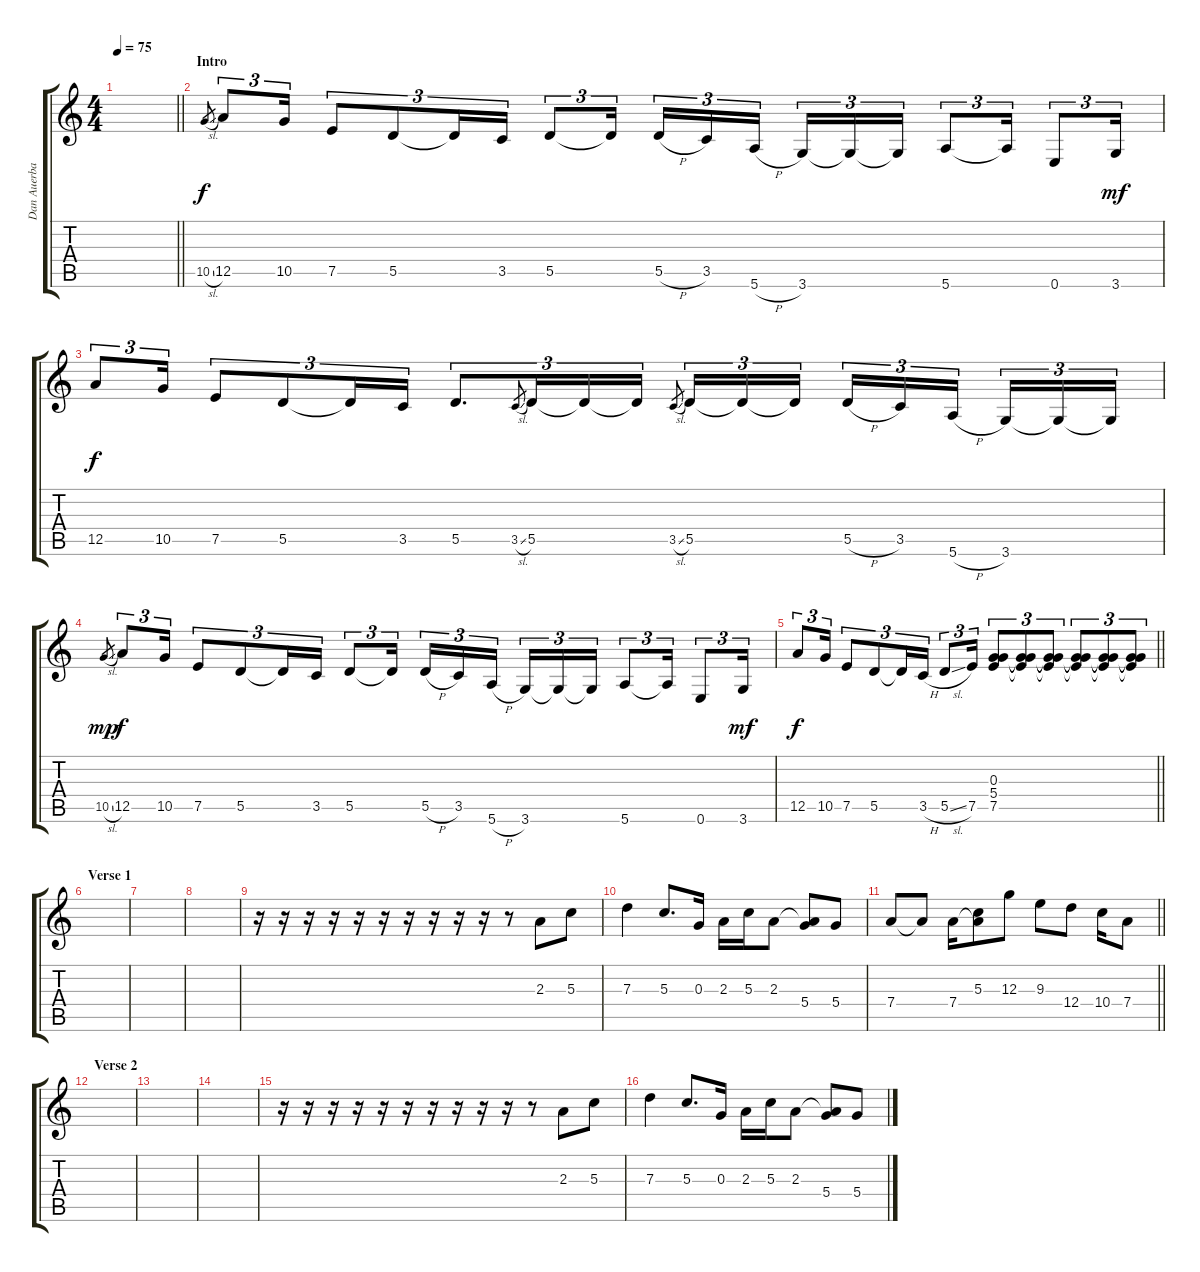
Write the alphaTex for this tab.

\track ("Dan Auerbach - Guitar II" "Dan Auerba") {instrument distortionguitar}
\staff {score tabs}
\tuning (E4 B3 G3 D3 A2 E2) {hide}
\ts (4 4)
\tempo 75
\clef g2
\barLineRight lightlight
\ks c
|
\section ("" "Intro")
10.5{sl}.8{gr} 12.5.8{tu (3 2) dy f} 10.5.16{tu (3 2)} 7.5.8{tu (3 2)} 5.5.8{tu (3 2)} 5.5{t}.16{tu (3 2)} 3.5.16{tu (3 2)} 5.5.8{tu (3 2)} 5.5{t}.16{tu (3 2)} 5.5{h}.16{tu (3 2)} 3.5.16{tu (3 2)} 5.6{h}.16{tu (3 2) beam splitsecondary} 3.6.16{tu (3 2)} 3.6{t}.16{tu (3 2)} 3.6{t}.16{tu (3 2)} 5.6.8{tu (3 2)} 5.6{t}.16{tu (3 2)} 0.6.8{tu (3 2)} 3.6.16{tu (3 2) dy mf} |
12.5.8{tu (3 2) dy f} 10.5.16{tu (3 2)} 7.5.8{tu (3 2)} 5.5.8{tu (3 2)} 5.5{t}.16{tu (3 2)} 3.5.16{tu (3 2)} 5.5.8{d tu (3 2)} 3.5{sl}.8{gr} 5.5.16{tu (3 2)} 5.5{t}.16{tu (3 2)} 5.5{t}.16{tu (3 2)} 3.5{sl}.8{gr beam splitsecondary} 5.5.16{tu (3 2)} 5.5{t}.16{tu (3 2)} 5.5{t}.16{tu (3 2)} 5.5{h}.16{tu (3 2)} 3.5.16{tu (3 2)} 5.6{h}.16{tu (3 2) beam splitsecondary} 3.6.16{tu (3 2)} 3.6{t}.16{tu (3 2)} 3.6{t}.16{tu (3 2)} |
10.5{sl}.8{gr dy mp} 12.5.8{tu (3 2) dy f} 10.5.16{tu (3 2)} 7.5.8{tu (3 2)} 5.5.8{tu (3 2)} 5.5{t}.16{tu (3 2)} 3.5.16{tu (3 2)} 5.5.8{tu (3 2)} 5.5{t}.16{tu (3 2)} 5.5{h}.16{tu (3 2)} 3.5.16{tu (3 2)} 5.6{h}.16{tu (3 2) beam splitsecondary} 3.6.16{tu (3 2)} 3.6{t}.16{tu (3 2)} 3.6{t}.16{tu (3 2)} 5.6.8{tu (3 2)} 5.6{t}.16{tu (3 2)} 0.6.8{tu (3 2)} 3.6.16{tu (3 2) dy mf} |
\barLineRight lightlight
12.5.8{tu (3 2) dy f} 10.5.16{tu (3 2)} 7.5.8{tu (3 2)} 5.5.8{tu (3 2)} 5.5{t}.16{tu (3 2)} 3.5{h}.16{tu (3 2)} 5.5{sl}.8{tu (3 2)} 7.5.16{tu (3 2)} (0.3 5.4 7.5).8{tu (3 2)} (0.3{t} 5.4{t} 7.5{t}).8{tu (3 2)} (0.3{t} 5.4{t} 7.5{t}).8{tu (3 2)} (0.3{t} 5.4{t} 7.5{t}).8{tu (3 2)} (0.3{t} 5.4{t} 7.5{t}).8{tu (3 2)} (0.3{t} 5.4{t} 7.5{t}).8{tu (3 2)} |
\section ("" "Verse 1")
|
|
|
r.16 r.16 r.16 r.16 r.16 r.16 r.16 r.16 r.16 r.16 r.8 2.3.8 5.3.8 |
7.3.4 5.3.8{d} 0.3.16 2.3.16 5.3.16 2.3.8 (2.3{t} 5.4).8 5.4.8 |
\barLineRight lightlight
7.4.8 7.4{t}.8 7.4.16 (5.3 7.4{t}).8 12.3.8 9.3.8 12.4.8 10.4.16 7.4.8 |
\section ("" "Verse 2")
|
|
|
r.16 r.16 r.16 r.16 r.16 r.16 r.16 r.16 r.16 r.16 r.8 2.3.8 5.3.8 |
7.3.4 5.3.8{d} 0.3.16 2.3.16 5.3.16 2.3.8 (2.3{t} 5.4).8 5.4.8
